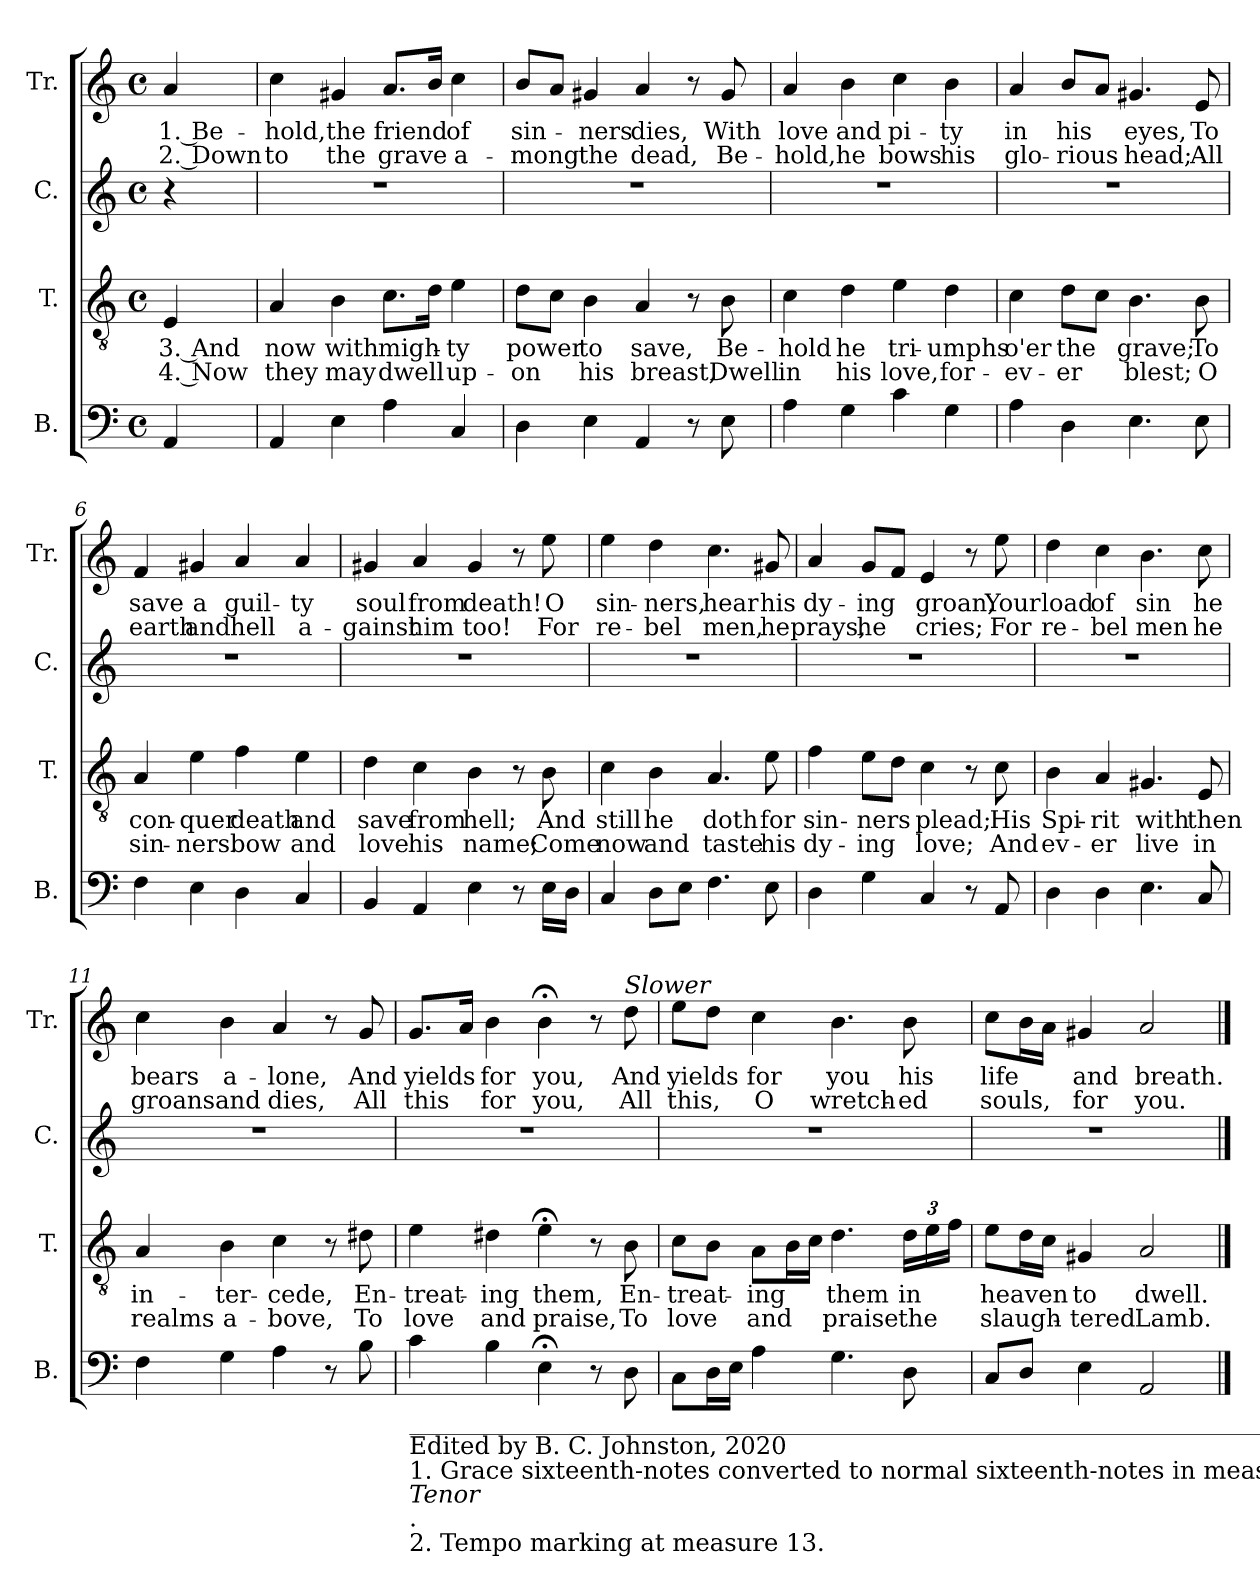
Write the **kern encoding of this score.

**kern	**kern	**text	**text	**kern	**kern	**text	**text
*part4	*part3	*part3	*part3	*part2	*part1	*part1	*part1
*staff4	*staff3	*staff3	*staff3	*staff2	*staff1	*staff1	*staff1
*I"B.	*I"T.	*	*	*I"C.	*I"Tr.	*	*
*I'B.	*I'T.	*	*	*I'C.	*I'Tr.	*	*
*clefF4	*clefGv2	*	*	*clefG2	*clefG2	*	*
*k[]	*k[]	*	*	*k[]	*k[]	*	*
*M4/4	*M4/4	*	*	*M4/4	*M4/4	*	*
*met(c)	*met(c)	*	*	*met(c)	*met(c)	*	*
*MM90	*MM90	*	*	*MM90	*MM90	*	*
=1	=1	=1	=1	=1	=1	=1	=1
!	!	!LO:LY:b	!LO:LY:b	!	!	!LO:LY:b	!LO:LY:b
4AA/	4E/	3. And	4. Now	4r	4a/	1. Be-	2. Down
=2	=2	=2	=2	=2	=2	=2	=2
!	!	!LO:LY:b	!LO:LY:b	!	!	!LO:LY:b	!LO:LY:b
4AA/	4A/	now	they	1r	4cc\	-hold,	to
!	!	!LO:LY:b	!LO:LY:b	!	!	!LO:LY:b	!LO:LY:b
4E\	4B\	with	may	.	4g#X/	the	the
!	!	!LO:LY:b	!LO:LY:b	!	!	!LO:LY:b	!LO:LY:b
4A\	8.c\L	migh-	dwell	.	8.a/L	friend	grave
.	16d\Jk	.	.	.	16b/Jk	.	.
!	!	!LO:LY:b	!LO:LY:b	!	!	!LO:LY:b	!LO:LY:b
4C/	4e\	-ty	up-	.	4cc\	of	a-
=3	=3	=3	=3	=3	=3	=3	=3
!	!	!LO:LY:b	!LO:LY:b	!	!	!LO:LY:b	!LO:LY:b
4D\	8d\L	power	-on	1r	8b/L	sin-	-mong
.	8c\J	.	.	.	8a/J	.	.
!	!	!LO:LY:b	!LO:LY:b	!	!	!LO:LY:b	!LO:LY:b
4E\	4B\	to	his	.	4g#X/	-ners	the
!	!	!LO:LY:b	!LO:LY:b	!	!	!LO:LY:b	!LO:LY:b
4AA/	4A/	save,	breast,	.	4a/	dies,	dead,
8r	8r	.	.	.	8r	.	.
!	!	!LO:LY:b	!LO:LY:b	!	!	!LO:LY:b	!LO:LY:b
8E\	8B\	Be-	Dwell	.	8g#/	With	Be-
=4	=4	=4	=4	=4	=4	=4	=4
!	!	!LO:LY:b	!LO:LY:b	!	!	!LO:LY:b	!LO:LY:b
4A\	4c\	-hold	in	1r	4a/	love	-hold,
!	!	!LO:LY:b	!LO:LY:b	!	!	!LO:LY:b	!LO:LY:b
4G\	4d\	he	his	.	4b\	and	he
!	!	!LO:LY:b	!LO:LY:b	!	!	!LO:LY:b	!LO:LY:b
4c\	4e\	tri-	love,	.	4cc\	pi-	bows
!	!	!LO:LY:b	!LO:LY:b	!	!	!LO:LY:b	!LO:LY:b
4G\	4d\	-umphs	for-	.	4b\	-ty	his
=5	=5	=5	=5	=5	=5	=5	=5
!	!	!LO:LY:b	!LO:LY:b	!	!	!LO:LY:b	!LO:LY:b
4A\	4c\	o'er	-ev-	1r	4a/	in	glo-
!	!	!LO:LY:b	!LO:LY:b	!	!	!LO:LY:b	!LO:LY:b
4D\	8d\L	the	-er	.	8b/L	his	-rious
.	8c\J	.	.	.	8a/J	.	.
!	!	!LO:LY:b	!LO:LY:b	!	!	!LO:LY:b	!LO:LY:b
4.E\	4.B\	grave;	blest;	.	4.g#X/	eyes,	head;
!	!	!LO:LY:b	!LO:LY:b	!	!	!LO:LY:b	!LO:LY:b
8E\	8B\	To	O	.	8e/	To	All
=6	=6	=6	=6	=6	=6	=6	=6
!	!	!LO:LY:b	!LO:LY:b	!	!	!LO:LY:b	!LO:LY:b
4F\	4A/	con-	sin-	1r	4f/	save	earth
!	!	!LO:LY:b	!LO:LY:b	!	!	!LO:LY:b	!LO:LY:b
4E\	4e\	-quer	-ners.	.	4g#X/	a	and
!	!	!LO:LY:b	!LO:LY:b	!	!	!LO:LY:b	!LO:LY:b
4D\	4f\	death	bow	.	4a/	guil-	hell
!	!	!LO:LY:b	!LO:LY:b	!	!	!LO:LY:b	!LO:LY:b
4C/	4e\	and	and	.	4a/	-ty	a-
!!LO:LB:g=z
=7	=7	=7	=7	=7	=7	=7	=7
!	!	!LO:LY:b	!LO:LY:b	!	!	!LO:LY:b	!LO:LY:b
4BB/	4d\	save	love	1r	4g#X/	soul	-gainst
!	!	!LO:LY:b	!LO:LY:b	!	!	!LO:LY:b	!LO:LY:b
4AA/	4c\	from	his	.	4a/	from	him
!	!	!LO:LY:b	!LO:LY:b	!	!	!LO:LY:b	!LO:LY:b
4E\	4B\	hell;	name;	.	4g#/	death!	too!
8r	8r	.	.	.	8r	.	.
!	!	!LO:LY:b	!LO:LY:b	!	!	!LO:LY:b	!LO:LY:b
16E\LL	8B\	And	Come	.	8ee\	O	For
16D\JJ	.	.	.	.	.	.	.
=8	=8	=8	=8	=8	=8	=8	=8
!	!	!LO:LY:b	!LO:LY:b	!	!	!LO:LY:b	!LO:LY:b
4C/	4c\	still	now	1r	4ee\	sin-	re-
!	!	!LO:LY:b	!LO:LY:b	!	!	!LO:LY:b	!LO:LY:b
8D\L	4B\	he	and	.	4dd\	-ners,	-bel
8E\J	.	.	.	.	.	.	.
!	!	!LO:LY:b	!LO:LY:b	!	!	!LO:LY:b	!LO:LY:b
4.F\	4.A/	doth	taste	.	4.cc\	hear	men,
!	!	!LO:LY:b	!LO:LY:b	!	!	!LO:LY:b	!LO:LY:b
8E\	8e\	for	his	.	8g#X/	his	he
=9	=9	=9	=9	=9	=9	=9	=9
!	!	!LO:LY:b	!LO:LY:b	!	!	!LO:LY:b	!LO:LY:b
4D\	4f\	sin-	dy-	1r	4a/	dy-	prays,
!	!	!LO:LY:b	!LO:LY:b	!	!	!LO:LY:b	!LO:LY:b
4G\	8e\L	-ners	-ing	.	8g/L	-ing	he
.	8d\J	.	.	.	8f/J	.	.
!	!	!LO:LY:b	!LO:LY:b	!	!	!LO:LY:b	!LO:LY:b
4C/	4c\	plead;	love;	.	4e/	groan,	cries;
8r	8r	.	.	.	8r	.	.
!	!	!LO:LY:b	!LO:LY:b	!	!	!LO:LY:b	!LO:LY:b
8AA/	8c\	His	And	.	8ee\	Your	For
=10	=10	=10	=10	=10	=10	=10	=10
!	!	!LO:LY:b	!LO:LY:b	!	!	!LO:LY:b	!LO:LY:b
4D\	4B\	Spi-	ev-	1r	4dd\	load	re-
!	!	!LO:LY:b	!LO:LY:b	!	!	!LO:LY:b	!LO:LY:b
4D\	4A/	-rit	-er	.	4cc\	of	-bel
!	!	!LO:LY:b	!LO:LY:b	!	!	!LO:LY:b	!LO:LY:b
4.E\	4.G#X/	with	live	.	4.b\	sin	men
!	!	!LO:LY:b	!LO:LY:b	!	!	!LO:LY:b	!LO:LY:b
8C/	8E/	then	in	.	8cc\	he	he
=11	=11	=11	=11	=11	=11	=11	=11
!	!	!LO:LY:b	!LO:LY:b	!	!	!LO:LY:b	!LO:LY:b
4F\	4A/	in-	realms	1r	4cc\	bears	groans
!	!	!LO:LY:b	!LO:LY:b	!	!	!LO:LY:b	!LO:LY:b
4G\	4B\	-ter-	a-	.	4b\	a-	and
!	!	!LO:LY:b	!LO:LY:b	!	!	!LO:LY:b	!LO:LY:b
4A\	4c\	-cede,	-bove,	.	4a/	-lone,	dies,
8r	8r	.	.	.	8r	.	.
!	!	!LO:LY:b	!LO:LY:b	!	!	!LO:LY:b	!LO:LY:b
8B\	8d#X\	En-	To	.	8g/	And	All
!!LO:LB:g=z
=12	=12	=12	=12	=12	=12	=12	=12
!LO:TX:b:t=_______________________________________________________________________	!	!	!	!	!	!	!
!LO:TX:b:t=Edited by B. C. Johnston, 2020	!	!	!	!	!	!	!
!LO:TX:b:t=1. Grace sixteenth-notes converted to normal sixteenth-notes in measure 13,	!	!	!	!	!	!	!
!LO:TX:b:i:t=Tenor	!	!	!	!	!	!	!
!LO:TX:b:t=.	!	!	!	!	!	!	!
!LO:TX:b:t=2. Tempo marking at measure 13.	!	!	!	!	!	!	!
!	!	!LO:LY:b	!LO:LY:b	!	!	!LO:LY:b	!LO:LY:b
4c\	4e\	-treat-	love	1r	8.g/L	yields	this
.	.	.	.	.	16a/Jk	.	.
!	!	!LO:LY:b	!LO:LY:b	!	!	!LO:LY:b	!LO:LY:b
4B\	4d#X\	-ing	and	.	4b\	for	for
!	!	!LO:LY:b	!LO:LY:b	!	!	!LO:LY:b	!LO:LY:b
4E;<\	4e;<\	them,	praise,	.	4b;<\	you,	you,
8r	8r	.	.	.	8r	.	.
*	*	*	*	*	*MM60	*	*
!	!	!	!	!	!LO:TX:a:i:t=Slower	!	!
!	!	!LO:LY:b	!LO:LY:b	!	!	!LO:LY:b	!LO:LY:b
8D\	8B\	En-	To	.	8dd\	And	All
=13	=13	=13	=13	=13	=13	=13	=13
!	!	!LO:LY:b	!LO:LY:b	!	!	!LO:LY:b	!LO:LY:b
8C\L	8c\L	-treat-	love	1r	8ee\L	yields	this,
16D\L	8B\J	.	.	.	8dd\J	.	.
16E\JJ	.	.	.	.	.	.	.
!	!	!LO:LY:b	!LO:LY:b	!	!	!LO:LY:b	!LO:LY:b
4A\	8A\L	-ing	and	.	4cc\	for	O
.	16B\L	.	.	.	.	.	.
.	16c\JJ	.	.	.	.	.	.
!	!	!LO:LY:b	!LO:LY:b	!	!	!LO:LY:b	!LO:LY:b
4.G\	4.d\	them	praise	.	4.b\	you	wretch-
*	*Xbrackettup	*	*	*	*	*	*
!	!	!LO:LY:b	!LO:LY:b	!	!	!LO:LY:b	!LO:LY:b
8D\	24d\LL	in	the	.	8b\	his	-ed
.	24e\	.	.	.	.	.	.
.	24f\JJ	.	.	.	.	.	.
=14	=14	=14	=14	=14	=14	=14	=14
!	!	!LO:LY:b	!LO:LY:b	!	!	!LO:LY:b	!LO:LY:b
8C/L	8e\L	heaven	slaugh-	1r	8cc\L	life	souls,
8D/J	16d\L	.	.	.	16b\L	.	.
.	16c\JJ	.	.	.	16a\JJ	.	.
!	!	!LO:LY:b	!LO:LY:b	!	!	!LO:LY:b	!LO:LY:b
4E\	4G#X/	to	-tered	.	4g#X/	and	for
!	!	!LO:LY:b	!LO:LY:b	!	!	!LO:LY:b	!LO:LY:b
2AA/	2A/	dwell.	Lamb.	.	2a/	breath.	you.
==	==	==	==	==	==	==	==
*-	*-	*-	*-	*-	*-	*-	*-
